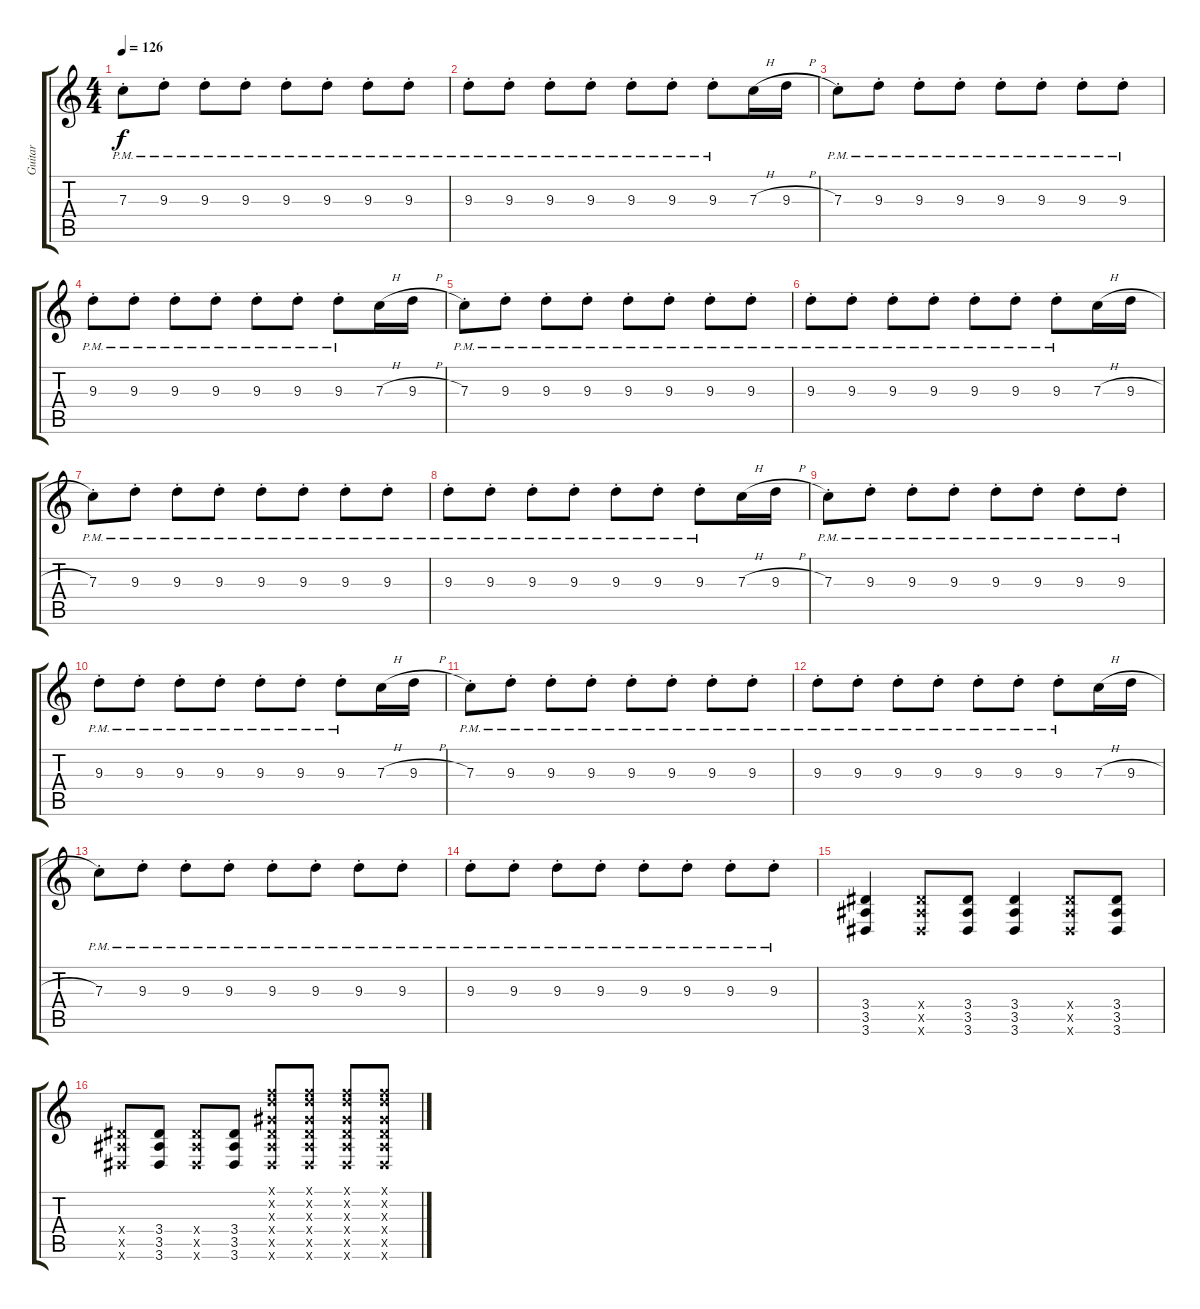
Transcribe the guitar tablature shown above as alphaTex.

\track ("Guitar" "Guitar") {instrument distortionguitar}
\staff {score tabs}
\tuning (D4 A3 F3 C3 G2 C2) {hide}
\ts (4 4)
\tempo 126
\clef g2
\ks c
7.3{pm st}.8{dy f} 9.3{pm st}.8 9.3{pm st}.8 9.3{pm st}.8 9.3{pm st}.8 9.3{pm st}.8 9.3{pm st}.8 9.3{pm st}.8 |
9.3{pm st}.8 9.3{pm st}.8 9.3{pm st}.8 9.3{pm st}.8 9.3{pm st}.8 9.3{pm st}.8 9.3{pm st}.8 7.3{h}.16 9.3{h}.16 |
7.3{pm st}.8 9.3{pm st}.8 9.3{pm st}.8 9.3{pm st}.8 9.3{pm st}.8 9.3{pm st}.8 9.3{pm st}.8 9.3{pm st}.8 |
9.3{pm st}.8 9.3{pm st}.8 9.3{pm st}.8 9.3{pm st}.8 9.3{pm st}.8 9.3{pm st}.8 9.3{pm st}.8 7.3{h}.16 9.3{h}.16 |
7.3{pm st}.8 9.3{pm st}.8 9.3{pm st}.8 9.3{pm st}.8 9.3{pm st}.8 9.3{pm st}.8 9.3{pm st}.8 9.3{pm st}.8 |
9.3{pm st}.8 9.3{pm st}.8 9.3{pm st}.8 9.3{pm st}.8 9.3{pm st}.8 9.3{pm st}.8 9.3{pm st}.8 7.3{h}.16 9.3{h}.16 |
7.3{pm st}.8 9.3{pm st}.8 9.3{pm st}.8 9.3{pm st}.8 9.3{pm st}.8 9.3{pm st}.8 9.3{pm st}.8 9.3{pm st}.8 |
9.3{pm st}.8 9.3{pm st}.8 9.3{pm st}.8 9.3{pm st}.8 9.3{pm st}.8 9.3{pm st}.8 9.3{pm st}.8 7.3{h}.16 9.3{h}.16 |
7.3{pm st}.8 9.3{pm st}.8 9.3{pm st}.8 9.3{pm st}.8 9.3{pm st}.8 9.3{pm st}.8 9.3{pm st}.8 9.3{pm st}.8 |
9.3{pm st}.8 9.3{pm st}.8 9.3{pm st}.8 9.3{pm st}.8 9.3{pm st}.8 9.3{pm st}.8 9.3{pm st}.8 7.3{h}.16 9.3{h}.16 |
7.3{pm st}.8 9.3{pm st}.8 9.3{pm st}.8 9.3{pm st}.8 9.3{pm st}.8 9.3{pm st}.8 9.3{pm st}.8 9.3{pm st}.8 |
9.3{pm st}.8 9.3{pm st}.8 9.3{pm st}.8 9.3{pm st}.8 9.3{pm st}.8 9.3{pm st}.8 9.3{pm st}.8 7.3{h}.16 9.3{h}.16 |
7.3{pm st}.8 9.3{pm st}.8 9.3{pm st}.8 9.3{pm st}.8 9.3{pm st}.8 9.3{pm st}.8 9.3{pm st}.8 9.3{pm st}.8 |
9.3{pm st}.8 9.3{pm st}.8 9.3{pm st}.8 9.3{pm st}.8 9.3{pm st}.8 9.3{pm st}.8 9.3{pm st}.8 9.3{pm st}.8 |
(3.4 3.5 3.6).4 (3.4{x} 3.5{x} 3.6{x}).8 (3.4 3.5 3.6).8 (3.4 3.5 3.6).4 (3.4{x} 3.5{x} 3.6{x}).8 (3.4 3.5 3.6).8 |
(3.4{x} 3.5{x} 3.6{x}).8 (3.4 3.5 3.6).8 (3.4{x} 3.5{x} 3.6{x}).8 (3.4 3.5 3.6).8 (3.1{x} 5.2{x} 3.3{x} 3.4{x} 3.5{x} 3.6{x}).8 (3.1{x} 5.2{x} 3.3{x} 3.4{x} 3.5{x} 3.6{x}).8 (3.1{x} 5.2{x} 3.3{x} 3.4{x} 3.5{x} 3.6{x}).8 (3.1{x} 5.2{x} 3.3{x} 3.4{x} 3.5{x} 3.6{x}).8
